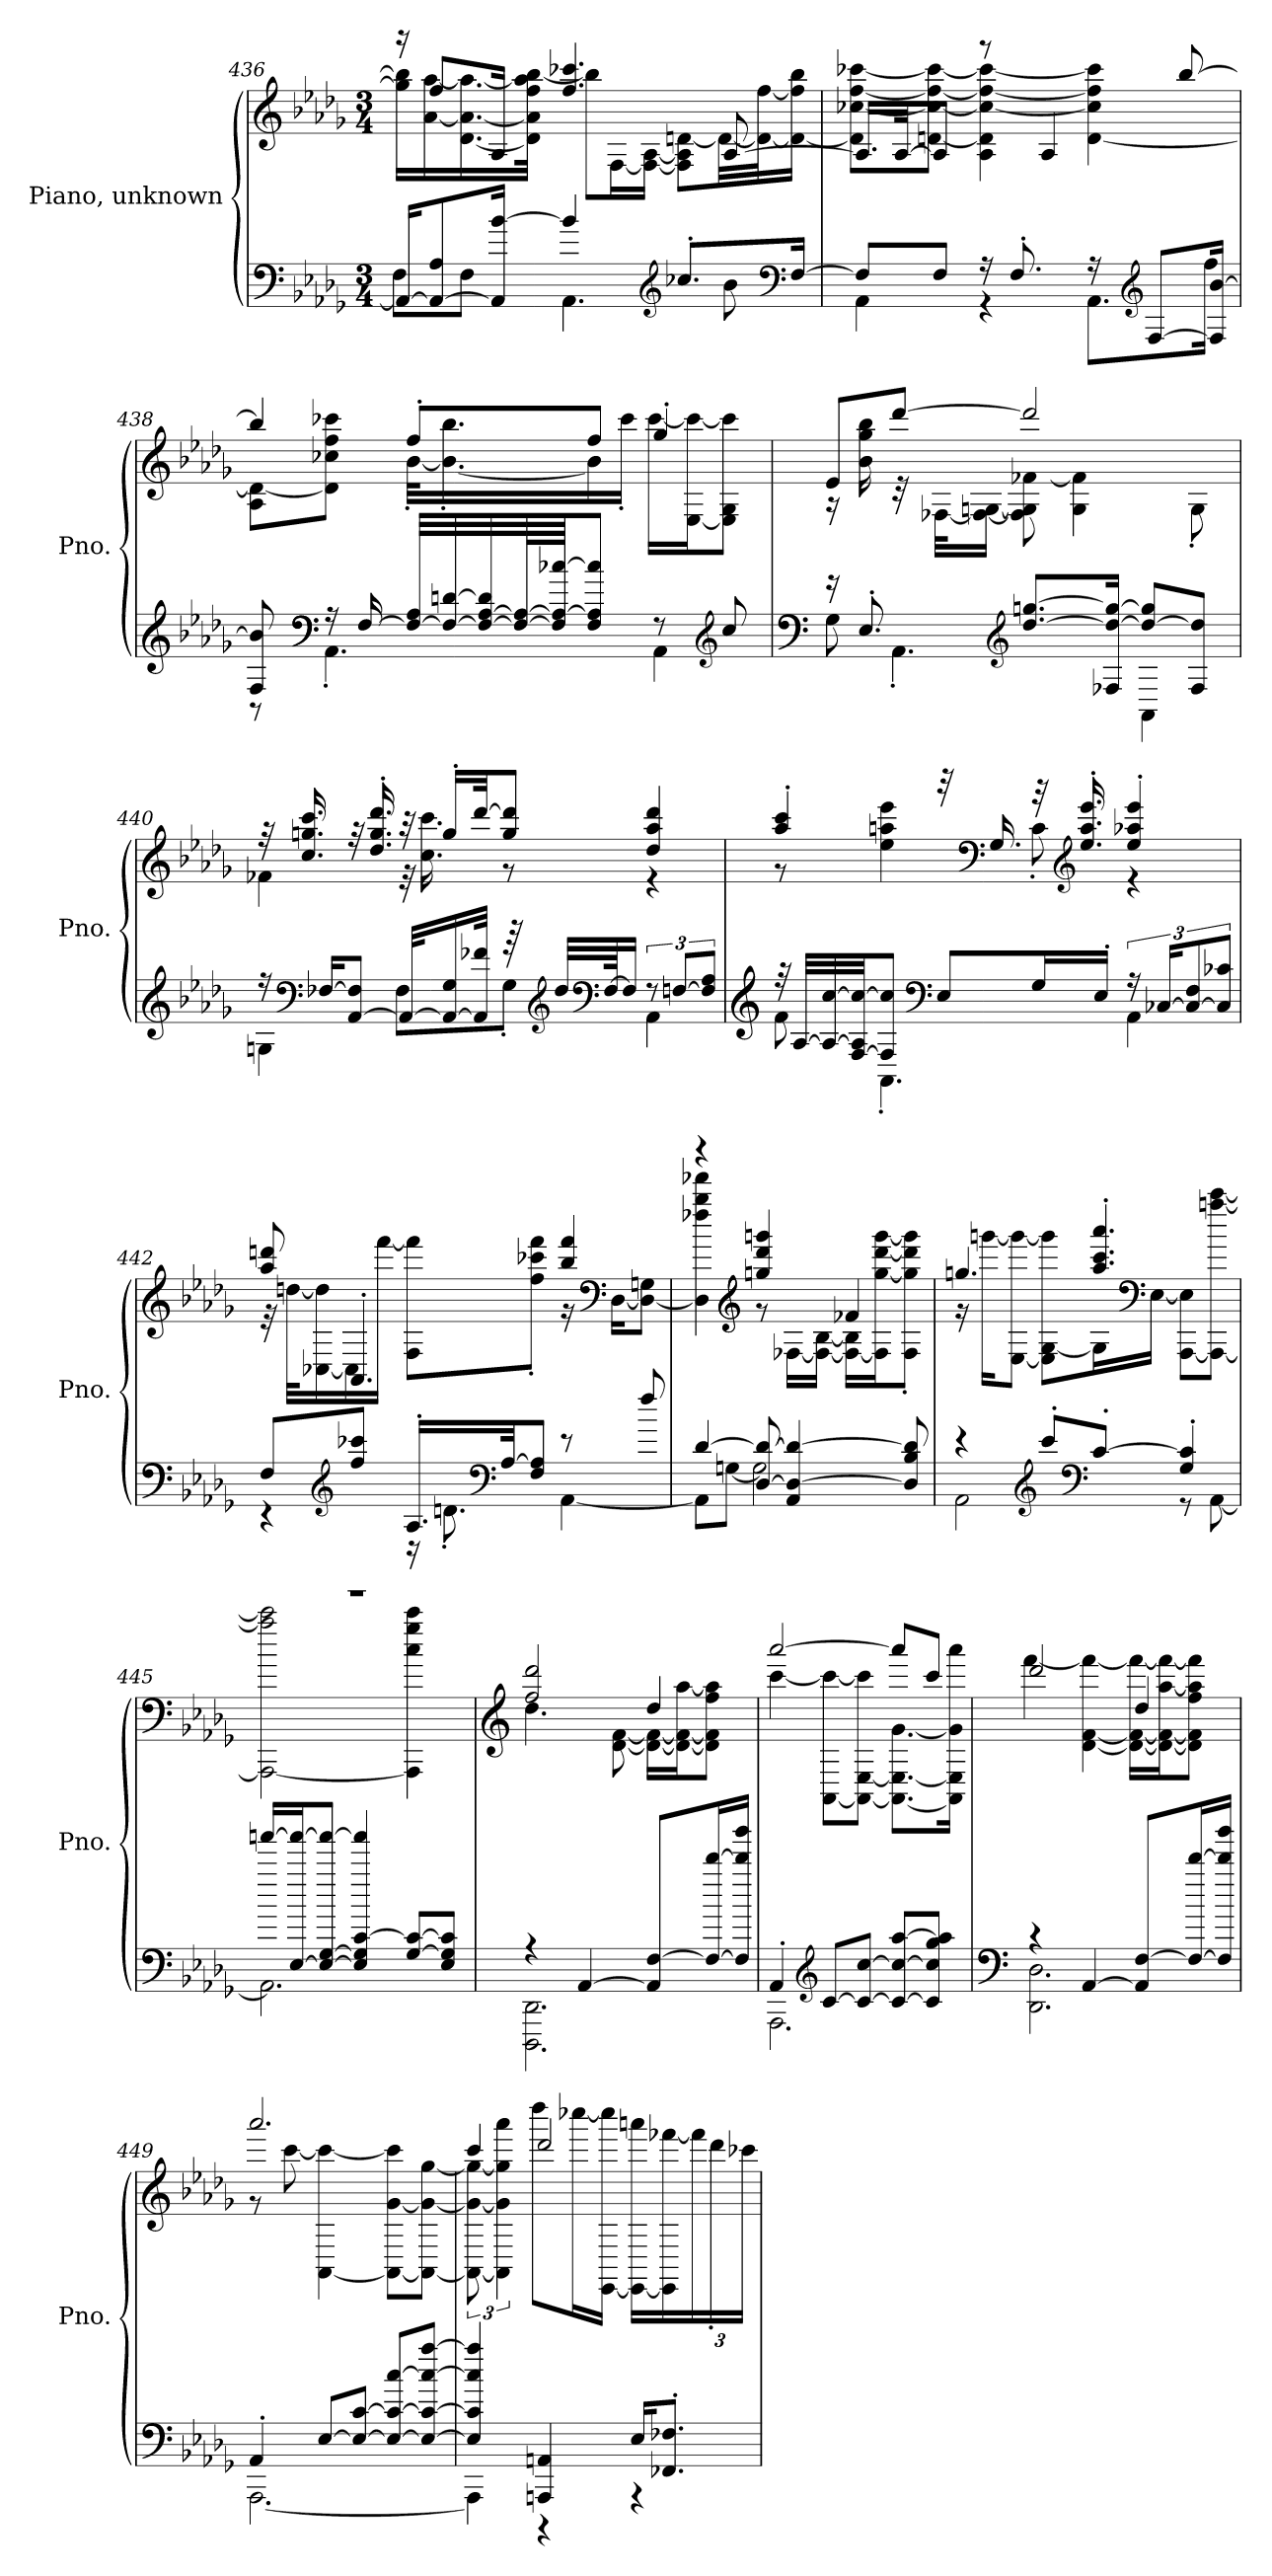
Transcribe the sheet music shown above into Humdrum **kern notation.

**kern	**kern
*part1	*part1
*staff2	*staff1
*I"Piano, unknown	*
*I'Pno.	*
!!LO:LB:g=z
*clefF4	*clefG2
*k[b-e-a-d-g-]	*k[b-e-a-d-g-]
*M3/4	*M3/4
=436	=436
*^	*^
16AA-/KL_	8F\L	16r	16gg-\] 16bb-\]LL
8AA-/_ 8A-/	.	8ff/L	[16a-\ [16aa-\
.	8F\J	.	[16.d-\ 16.a-\_ 16.aa-\_
16AA-/] [16b-/Jk	.	16A-/Jk	.
.	.	.	32d-\] 32a-\] 32ff\ 32aa-\] [32bb-\JJk
4b-/]	4.AA-\	4.ff/ 4.ccc-X/	8bb-\L]
.	.	.	[16F\L
.	.	.	16F\_ [16A-\JJ
*clefG2	*	*	*
8.cc-X'/L	.	.	8F\] 8A-\] [8dn\L
.	8b-\	[8A-/	32d\LL_
.	.	.	32d\_ [32ff\J
*clefF4	*	*	*
[16F/Jk	.	.	16d\_ 16ff\] 16bb-\JJ
=437	=437	=437	=437
8F/L]	4AA-\	16.A-/LL]	8d\] [8cc-X\ [8ff\ [8ccc-X\L
.	.	[32A-/JK	.
8F/J	.	8A-/J]	[8dn\ 8cc-\_ 8ff\_ 8ccc-\_J
16r	4r	8r	4A-\ 4d\] 4cc-\_ 4ff\_ 4ccc-\_
8.F'/	.	.	.
.	.	4A-/	.
16r	8.AA-\L	.	[4d\ 4cc-\] 4ff\] 4ccc-\]
*clefG2	*	*	*
[8F/L	.	.	.
.	.	[8bb-/	.
16F/] [16b-/Jk	16ff\Jk	.	.
!!LO:PB:g=z	!!
=438	=438	=438	=438
8F/ 8b-/]	8r	4bb-/]	8A-\ 8d\_L
*clefF4	*	*	*
16r	4.AA-'\	.	8d\] 8cc-X\ 8ff\ 8ccc-X\J
[16F/	.	.	.
32F/_ 32A-/LLL	.	8ff'/L	[32b-'\KLL
32F/_ [32dn/	.	.	16.b-\_' 16.bb-\'
32F/_ [32A-/ 32d/]	.	.	.
64F/_ 64A-/_L	.	.	.
64F/] 64A-/_ [64cc-X/JJJ	.	.	.
8F/ 8A-/] 8cc-/]J	.	8ff/J	16b-\]
.	.	.	16ccc-'\JJ
8r	4AA-\	4gg-'/	[16ccc-\LL
.	.	.	[16E-\ 16ccc-\_J
*clefG2	*	*	*
8cc-/	.	.	8E-\] 8G-\ 8ccc-\]J
=439	=439	=439	=439
*clefF4	*	*	*
16r	8G-\	8e-/L	16r
8.E-'/	.	.	16b-\ 16gg-\ 16bb-\
.	4.AA-'\	[8ddd-/J	32r
.	.	.	[32F-X\KLL
.	.	.	16F-\_ [16Gn\JJ
*clefG2	*	*	*
[8.dd-/ [8.ggn/L	.	2ddd-/]	8F-\] 8G\] [8f-X\
.	.	.	4G\ 4f-\]
16F-X/ 16dd-/_ 16gg/_Jk	.	.	.
8dd-/_ 8gg/]L	4AA-\	.	.
8F-/ 8dd-/]J	.	.	8G'\
!!LO:LB:g=z	!!
=440	=440	=440	=440
16r	4Gn\	32r	4f-X\
.	.	16.cc/ 16.ggn/ 16.ccc/	.
*clefF4	*	*	*
[16F-X/KL	.	.	.
[8AA-/ 8F-/]J	.	32r	.
.	.	16.dd-/' 16.gg/' 16.ddd-/'	.
32AA-/KLL_	8F-\L	32r	32r
16AA-/_ 16G/	.	16gg'/LL	16.cc\ 16.ccc\
32AA-/] 32f-X/JJk	.	[32ddd-/JK	.
64r	8G'\J	8gg/ 8ddd-/]J	8r
*clefG2	*	*	*
32dd-/LLL	.	.	.
*clefF4	*	*	*
[64F-/JK	.	.	.
16F-/JJ]	.	.	.
12r	4AA-\	4dd-/ 4aa-/ 4ddd-/	4r
[12Fn/L	.	.	.
12F/] 12A-/J	.	.	.
!!LO:LB:g=z	!!
=441	=441	=441	=441
*clefG2	*	*	*
32r	8f\	4aa-/' 4ccc/'	8r
[32A-/LLL	.	.	.
32A-/_ [32cc/	.	.	.
[32F/ 32A-/] 32cc/_JJ	.	.	.
8F/] 8cc/]J	4.AA-'\	.	4ee-\ 4aan\ 4eee-\
*clefF4	*	*	*
8E-/L	.	32r	.
*	*	*clefF4	*
.	.	16.G-/	.
16G-/L	.	32r	8c'\
*	*	*clefG2	*
.	.	16.ee-/' 16.aa/' 16.eee-/'	.
16E-'/JJ	.	.	.
24r	4AA-\	4ee-/' 4aa-X/' 4eee-/'	4r
[24C-X/KL	.	.	.
12C-/_ 12F/	.	.	.
12C-/] 12c-X/J	.	.	.
!!LO:LB:g=z	!!
=442	=442	=442	=442
8F/L	4r	8aa-/ 8dddn/	32r
.	.	.	[32ddn\KLL
.	.	.	[16C-X\ 16dd\]
*clefG2	*	*	*
8ff/ 8ccc-X/J	.	4.AA-'/	16C-\]
.	.	.	[16fff\JJ
16.A-'/LL	16r	.	8F\ 8fff\]L
.	8.dn'\	.	.
*clefF4	*	*	*
[32A-/JK	.	.	.
8F/ 8A-/]J	.	.	8ff\' 8ccc-X\' 8fff\'J
8r	[4AA-\	4bb-/ 4fff/	16r
*	*	*clefF4	*
.	.	.	[16D-\KL
8ff/	.	.	8D-\_ 8Gn\J
=443	=443	=443	=443
[4d-/	8AA-\L]	4r	4D-\] 4ff-X\ 4bb-\ 4fff-X\
.	[8Gn\J	.	.
*	*	*clefG2	*
[8D-/ 8d-/_	2G\]	4ggn/ 4ddd-/ 4gggn/	8r
4AA-/ 4D-/_ 4d-/_	.	.	[16F-X\LL
.	.	.	16F-\_ [16B-\JJ
.	.	4f-X/	16F-\_ 16B-\]LL
.	.	.	16F-\] [16gg\ [16ddd-\ [16ggg\J
8D-/] 8B-/ 8d-/]	.	.	8F-\' 8gg\]' 8ddd-\]' 8ggg\]'J
!!LO:LB:g=z	!!
=444	=444	=444	=444
4r	2AA-\	4.ggn/	16r
.	.	.	[16gggn\KL
.	.	.	[8E-\ 8ggg\_J
*clefG2	*	*	*
8ccc'/L	.	.	8E-\] [8G-\ 8ggg\]L
*clefF4	*	*	*
[8c'/J	.	4.aa-/' 4.ccc/' 4.aaa-/'	16G-\L]
*	*	*clefF4	*
.	.	.	[16E-\JJ
4G-/' 4c/]'	8r	.	[8AAA-\ 8E-\]L
.	[8AA-\	.	8AAA-\_ [8aan\ [8ccc\J
=445	=445	=445	=445
[16aaan/LL	2.AA-\]	2.r	2AAA-\_ 2aa\] 2ccc\]
[16E-/ 16aaa/_J	.	.	.
8E-/_ [8G-/ 8aaa/_J	.	.	.
4E-/] 4G-/] [4c/ 4aaa/]	.	.	.
[8G-/ 8c/_L	.	.	4AAA-\] 4cc\ 4gg-\ 4ccc\
8E-/ 8G-/] 8c/]J	.	.	.
=446	=446	=446	=446
*	*	*clefG2	*
4r	2.DDD-\ 2.DD-\	2ff/ 2ddd-/	4.dd-\
[4AA-/	.	.	.
.	.	.	[8d-\ [8f\
8AA-/] [8F/L	.	4dd-/	16d-\_ 16f\_LL
.	.	.	16d-\_ 16f\_ [16aa-\J
16F/_ [16ddd-/L	.	.	8d-\] 8f\] 8ff\ 8aa-\]J
16F/] 16ddd-/] 16bbb-/JJ	.	.	.
!!LO:LB:g=z	!!
=447	=447	=447	=447
4AA-'/	2.AAA-\	[2aaa-/	[4ccc\
*clefG2	*	*	*
[8c/L	.	.	[8AA-\ 8ccc\_L
8c/_ [8cc/J	.	.	8AA-\_ [8E-\ 8ccc\]J
8c/_ 8cc/_ [8aa-/L	.	8aaa-/L]	8.AA-\_ 8.E-\_ [8.g-\L
8c/] 8cc/] 8gg-/ 8aa-/]J	.	8ccc/J	.
.	.	.	16AA-\] 16E-\] 16g-\] 16aaa-\Jk
=448	=448	=448	=448
*clefF4	*	*	*
4r	2.DD-\ 2.D-\	2ddd-/	[4fff\
[4AA-/	.	.	[4d-\ [4f\ 4fff\_
8AA-/] [8F/L	.	4dd-/	16d-\_ 16f\_ 16fff\_LL
.	.	.	16d-\_ 16f\_ [16aa-\ 16fff\_J
16F/_ [16ddd-/L	.	.	8d-\] 8f\] 8ff\ 8aa-\] 8fff\]J
16F/] 16ddd-/] 16bbb-/JJ	.	.	.
=449	=449	=449	=449
4AA-'/	[2.AAA-\	2.aaa-/	8r
.	.	.	[8ccc\
[8E-/L	.	.	[4AA-\ 4ccc\_
8E-/_ [8c/J	.	.	.
8E-/_ 8c/_ [8cc/L	.	.	8AA-\_ [8g-\ 8ccc\]L
8E-/_ 8c/_ 8cc/_ [8aa-/J	.	.	8AA-\_ 8g-\_ [8gg-\J
!!LO:PB:g=z	!!
=450	=450	=450	=450
4E-/] 4c/] 4cc/] 4aa-/]	4AAA-\]	4ccc/	12AA-\_ 12g-\_ 12gg-\_
.	.	.	6AA-\] 6g-\] 6gg-\] 6aaa-\
4AAAn/ 4AAn/	4r	2ddd-/	8dddd-\L
.	.	.	[16cccc-X\L
.	.	.	[16EE-\ 16cccc-\]JJ
16E-/KL	4r	.	16EE-\_ 16aaan\LL
8.FF-X/' 8.F-X/'J	.	.	16EE-\] [16fff-X\
*	*	*	*Xbrackettup
.	.	.	24fff-\]
.	.	.	24ddd-'\
.	.	.	24ccc-X\JJ
*v	*v	*	*
*	*v	*v
=	=
*-	*-
